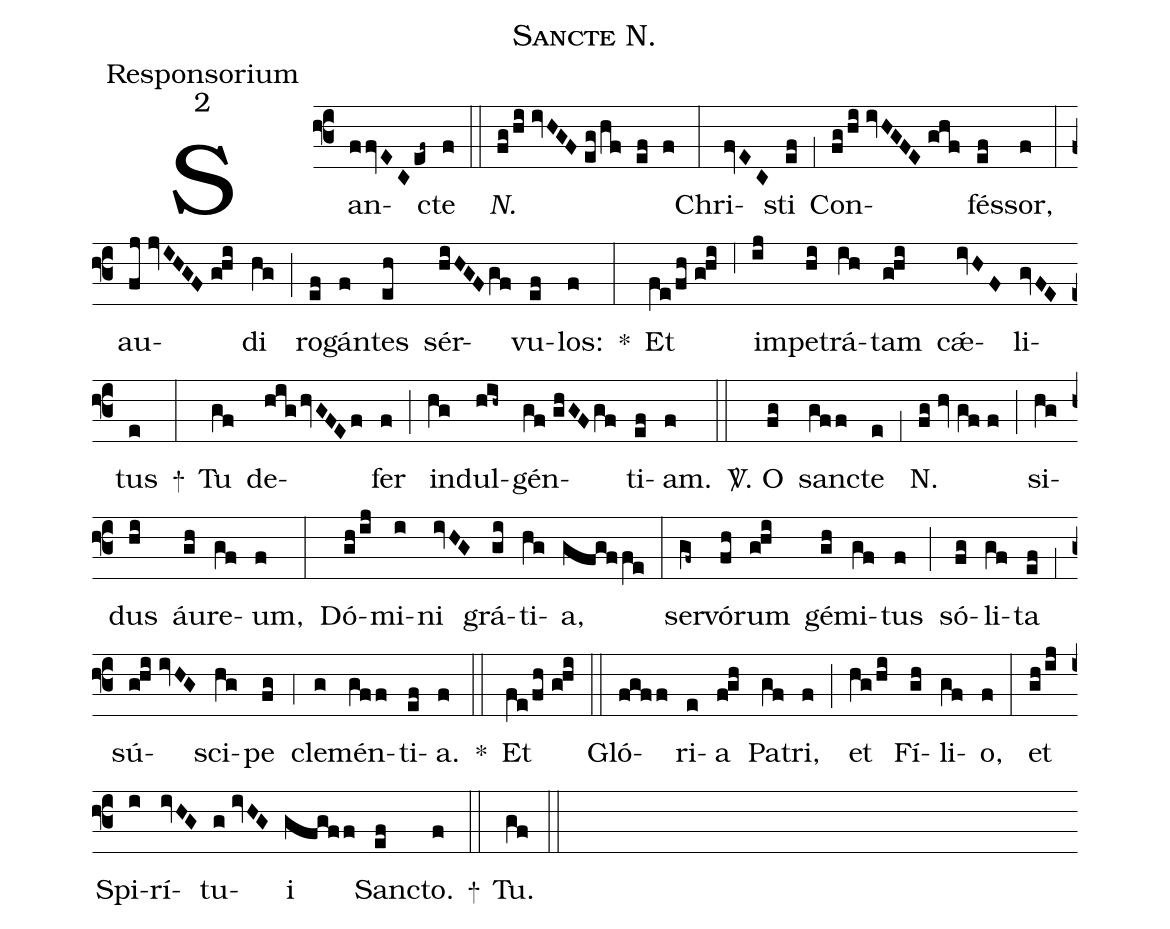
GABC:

name:Sancte N.;
office-part:Responsorium;
mode:2;
%%
(f3) San(ffvEC/ef~)cte(f) (::)
<i>N.</i>(fg/hi//ivHGF//eg/hf ef f) (:)
Chri(fvEC)sti(ef) (,1) Con(fg/hi//ivHGFE//ghf)fés(ef)sor,(f) (:)
au(fj//jvIHGF//g!hi)di(hg) (;) ro(ef)gán(f)tes(eh) sér(hiHGF/gf)vu(ef)los:(f) *(:) Et(fe/fh//g!hi) (,6) im(ij)pe(hi)trá(ih)tam(g!hi) c{<sp>'ae</sp>}(ivHF)li(gvFE)tus(e) +(:) Tu(gf) de(hig/hvGFEf)fer(f) (;) in(hg)dul(hih~)gén(gf//ghGFgf)ti(ef)am.(f) (::)

<sp>V/</sp>. O(fg) san(gff)cte(e) (,1) N.(fg//hv//gf//f) (;) si(hg)dus(hi) áu(gh)re(gf)um,(f) (:)
Dó(gh/ij)mi(i)ni(ivHG) grá(gi)ti(hg)a,(gfgffe) (:)
ser(gf~)vó(fh)rum(g!hi) gé(gh)mi(gf)tus(f) (;) só(fg)li(gf)ta(ef) (,1) sú(g!hi//ivHG)sci(hg)pe(fg) (,4) cle(g)mén(gff)ti(ef)a.(f) *(::) Et(fe/fh//g!hi) (::)

Gló(fgff)ri(e)a(f!gh) Pa(gf)tri,(f) (;) et(hg/hi) Fí(gh)li(gf)o,(f) (:)
et(gh/ij) Spi(i)rí(ivHG)tu(g//ivHG)i(gfgff) San(ef)cto.(f) +(::) Tu.(gf) (::)
